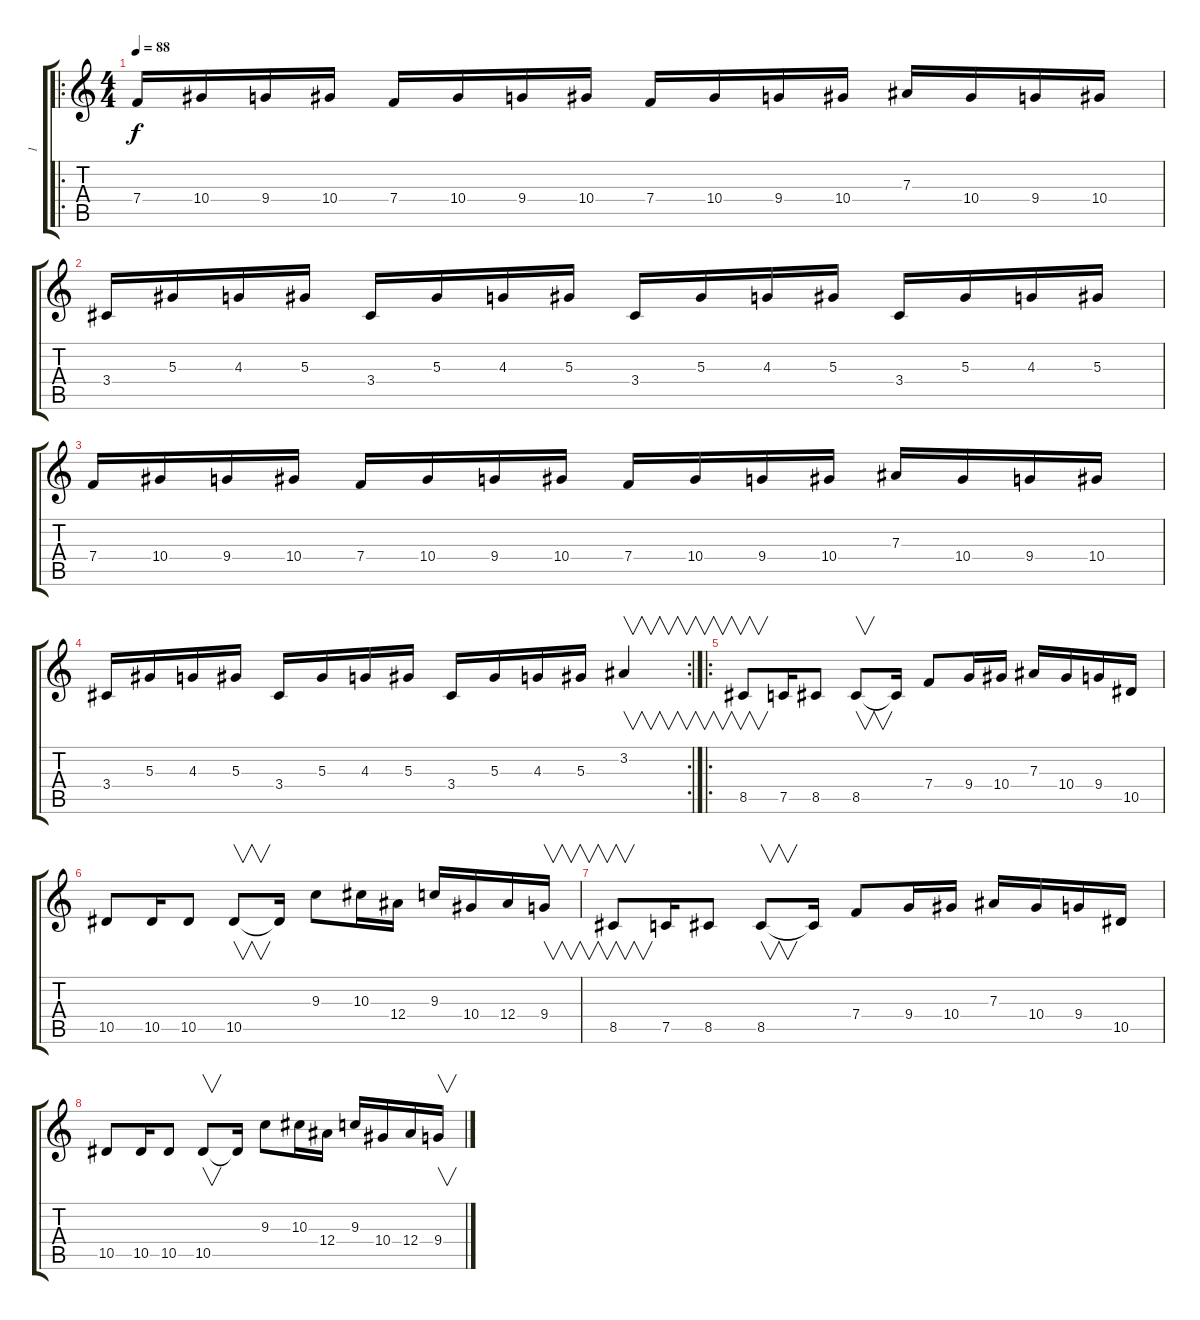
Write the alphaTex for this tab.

\track ("1" "1") {instrument distortionguitar}
\staff {score tabs}
\tuning (C4 G3 Eb3 Bb2 F2 C2) {hide}
\ro
\ts (4 4)
\tempo 88
\clef g2
\ks c
7.4.16{dy f volume 11} 10.4.16 9.4.16 10.4.16 7.4.16 10.4.16 9.4.16 10.4.16 7.4.16 10.4.16 9.4.16 10.4.16 7.3.16 10.4.16 9.4.16 10.4.16 |
3.4.16 5.3.16 4.3.16 5.3.16 3.4.16 5.3.16 4.3.16 5.3.16 3.4.16 5.3.16 4.3.16 5.3.16 3.4.16 5.3.16 4.3.16 5.3.16 |
7.4.16 10.4.16 9.4.16 10.4.16 7.4.16 10.4.16 9.4.16 10.4.16 7.4.16 10.4.16 9.4.16 10.4.16 7.3.16 10.4.16 9.4.16 10.4.16 |
\rc 2
3.4.16 5.3.16 4.3.16 5.3.16 3.4.16 5.3.16 4.3.16 5.3.16 3.4.16 5.3.16 4.3.16 5.3.16 3.2.4{v} |
\ro
8.5.8{v} 7.5.16 8.5.8 8.5.8{v} 8.5{t}.16 7.4.8 9.4.16 10.4.16 7.3.16 10.4.16 9.4.16 10.5.16 |
10.5.8 10.5.16 10.5.8 10.5.8{v} 10.5{t}.16 9.3.8 10.3.16 12.4.16 9.3.16 10.4.16 12.4.16 9.4.16{v} |
8.5.8{v} 7.5.16 8.5.8 8.5.8{v} 8.5{t}.16 7.4.8 9.4.16 10.4.16 7.3.16 10.4.16 9.4.16 10.5.16 |
10.5.8 10.5.16 10.5.8 10.5.8{v} 10.5{t}.16 9.3.8 10.3.16 12.4.16 9.3.16 10.4.16 12.4.16 9.4.16{v}
